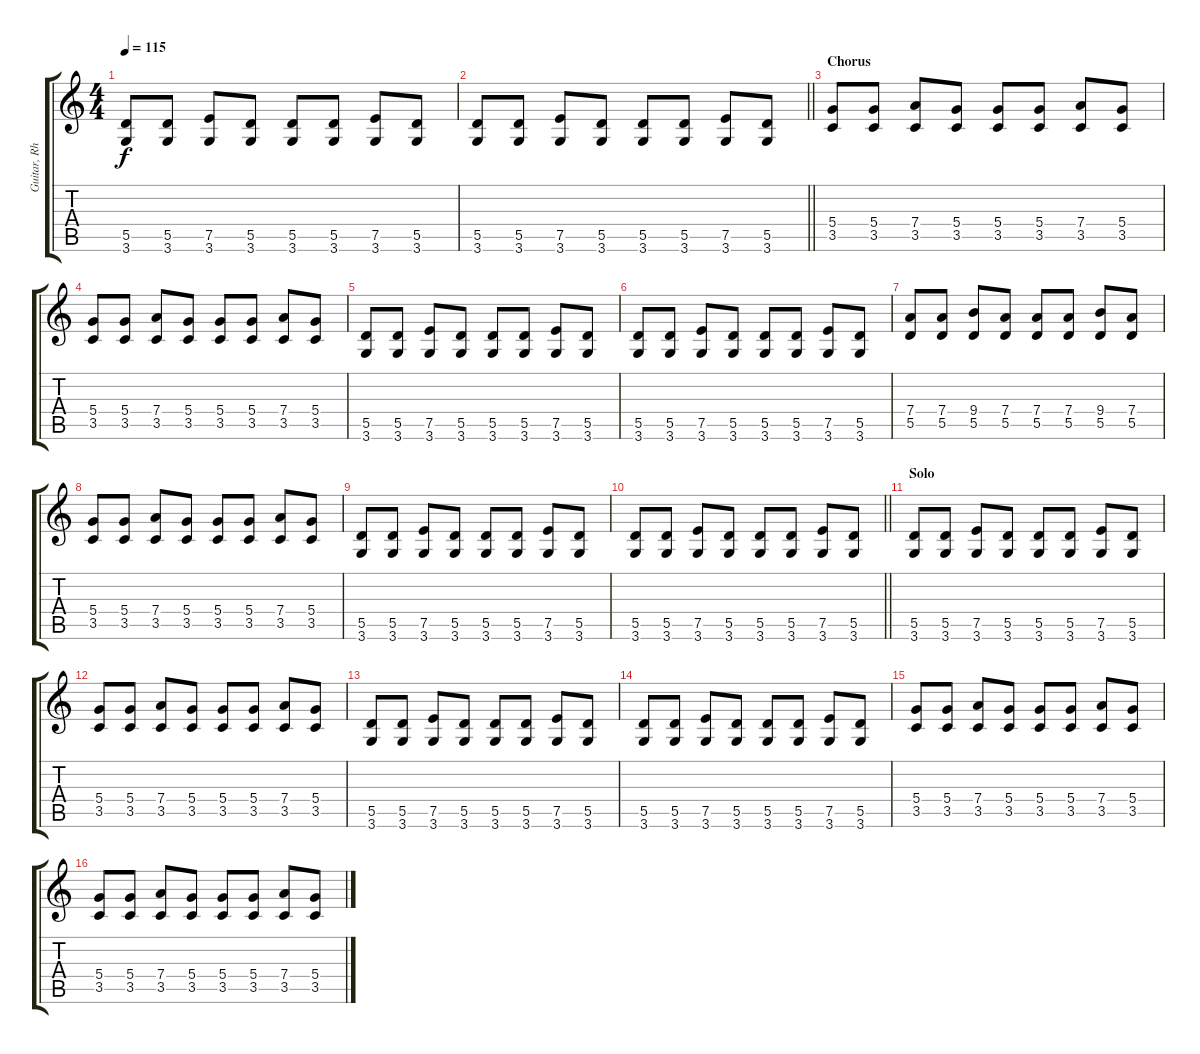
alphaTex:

\track ("Guitar, Rhythm" "Guitar, Rh") {instrument electricguitarclean}
\staff {score tabs}
\tuning (E4 B3 G3 D3 A2 E2) {hide}
\ts (4 4)
\tempo 115
\clef g2
\ks c
(5.5 3.6).8{dy f} (5.5 3.6).8 (7.5 3.6).8 (5.5 3.6).8 (5.5 3.6).8 (5.5 3.6).8 (7.5 3.6).8 (5.5 3.6).8 |
\barLineRight lightlight
(5.5 3.6).8 (5.5 3.6).8 (7.5 3.6).8 (5.5 3.6).8 (5.5 3.6).8 (5.5 3.6).8 (7.5 3.6).8 (5.5 3.6).8 |
\section ("" "Chorus")
(5.4 3.5).8 (5.4 3.5).8 (7.4 3.5).8 (5.4 3.5).8 (5.4 3.5).8 (5.4 3.5).8 (7.4 3.5).8 (5.4 3.5).8 |
(5.4 3.5).8 (5.4 3.5).8 (7.4 3.5).8 (5.4 3.5).8 (5.4 3.5).8 (5.4 3.5).8 (7.4 3.5).8 (5.4 3.5).8 |
(5.5 3.6).8 (5.5 3.6).8 (7.5 3.6).8 (5.5 3.6).8 (5.5 3.6).8 (5.5 3.6).8 (7.5 3.6).8 (5.5 3.6).8 |
(5.5 3.6).8 (5.5 3.6).8 (7.5 3.6).8 (5.5 3.6).8 (5.5 3.6).8 (5.5 3.6).8 (7.5 3.6).8 (5.5 3.6).8 |
(7.4 5.5).8 (7.4 5.5).8 (9.4 5.5).8 (7.4 5.5).8 (7.4 5.5).8 (7.4 5.5).8 (9.4 5.5).8 (7.4 5.5).8 |
(5.4 3.5).8 (5.4 3.5).8 (7.4 3.5).8 (5.4 3.5).8 (5.4 3.5).8 (5.4 3.5).8 (7.4 3.5).8 (5.4 3.5).8 |
(5.5 3.6).8 (5.5 3.6).8 (7.5 3.6).8 (5.5 3.6).8 (5.5 3.6).8 (5.5 3.6).8 (7.5 3.6).8 (5.5 3.6).8 |
\barLineRight lightlight
(5.5 3.6).8 (5.5 3.6).8 (7.5 3.6).8 (5.5 3.6).8 (5.5 3.6).8 (5.5 3.6).8 (7.5 3.6).8 (5.5 3.6).8 |
\section ("" "Solo")
(5.5 3.6).8 (5.5 3.6).8 (7.5 3.6).8 (5.5 3.6).8 (5.5 3.6).8 (5.5 3.6).8 (7.5 3.6).8 (5.5 3.6).8 |
(5.4 3.5).8 (5.4 3.5).8 (7.4 3.5).8 (5.4 3.5).8 (5.4 3.5).8 (5.4 3.5).8 (7.4 3.5).8 (5.4 3.5).8 |
(5.5 3.6).8 (5.5 3.6).8 (7.5 3.6).8 (5.5 3.6).8 (5.5 3.6).8 (5.5 3.6).8 (7.5 3.6).8 (5.5 3.6).8 |
(5.5 3.6).8 (5.5 3.6).8 (7.5 3.6).8 (5.5 3.6).8 (5.5 3.6).8 (5.5 3.6).8 (7.5 3.6).8 (5.5 3.6).8 |
(5.4 3.5).8 (5.4 3.5).8 (7.4 3.5).8 (5.4 3.5).8 (5.4 3.5).8 (5.4 3.5).8 (7.4 3.5).8 (5.4 3.5).8 |
(5.4 3.5).8 (5.4 3.5).8 (7.4 3.5).8 (5.4 3.5).8 (5.4 3.5).8 (5.4 3.5).8 (7.4 3.5).8 (5.4 3.5).8
